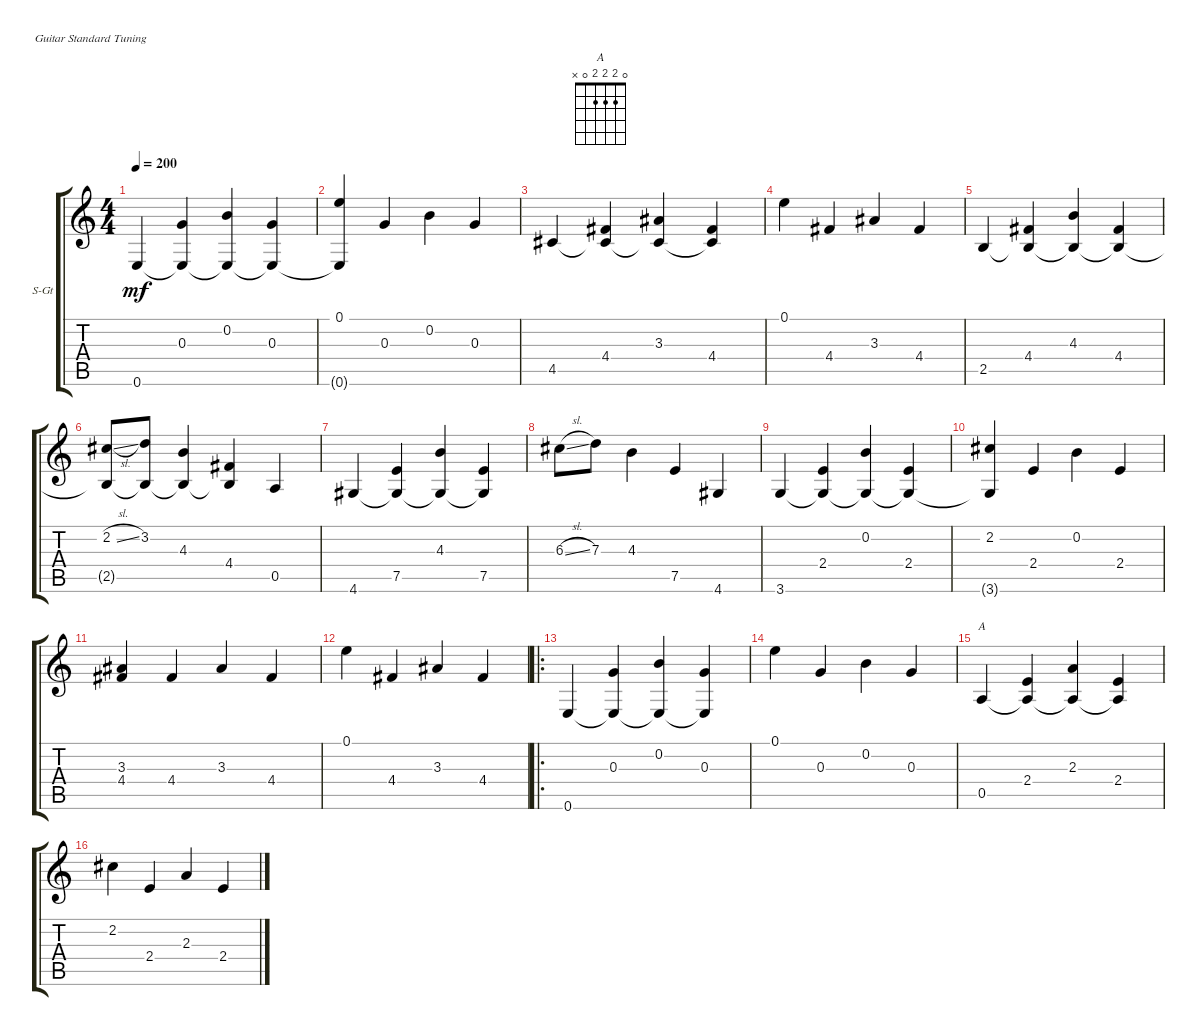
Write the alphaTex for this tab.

\defaultSystemsLayout 4
\bracketExtendMode groupsimilarinstruments
\firstSystemTrackNameOrientation horizontal
\otherSystemsTrackNameOrientation horizontal
\track ("Steel Guitar" "S-Gt") {instrument acousticguitarsteel}
\staff {score tabs}
\tuning (E4 B3 G3 D3 A2 E2)
\chord ("A" 0 2 2 2 0 x)
\ts (4 4)
\tempo 200
\clef g2
\ks c
0.6.4{dy mf} (0.3 0.6{t}).4 (0.2 0.6{t}).4 (0.3 0.6{t}).4 |
(0.1 0.6{t}).4 0.3.4 0.2.4 0.3.4 |
4.5.4 (4.4 4.5{t}).4 (3.3 4.5{t}).4 (4.4 4.5{t}).4 |
0.1.4 4.4.4 3.3.4 4.4.4 |
2.5.4 (4.4 2.5{t}).4 (4.3 2.5{t}).4 (4.4 2.5{t}).4 |
(2.2{sl} 2.5{t}).8 (3.2 2.5{t}).8 (4.3 2.5{t}).4 (4.4 2.5{t}).4 0.5.4 |
4.6.4 (4.6{t} 7.5).4 (4.6{t} 4.3).4 (4.6{t} 7.5).4 |
6.3{sl}.8 7.3.8 4.3.4 7.5.4 4.6.4 |
3.6.4 (3.6{t} 2.4).4 (3.6{t} 0.2).4 (3.6{t} 2.4).4 |
(3.6{t} 2.2).4 2.4.4 0.2.4 2.4.4 |
(4.4 3.3).4 4.4.4 3.3.4 4.4.4 |
0.1.4 4.4.4 3.3.4 4.4.4 |
\ro
0.6.4 (0.3 0.6{t}).4 (0.2 0.6{t}).4 (0.3 0.6{t}).4 |
0.1.4 0.3.4 0.2.4 0.3.4 |
0.5.4{ch "A"} (2.4 0.5{t}).4 (2.3 0.5{t}).4 (2.4 0.5{t}).4 |
2.2.4 2.4.4 2.3.4 2.4.4
